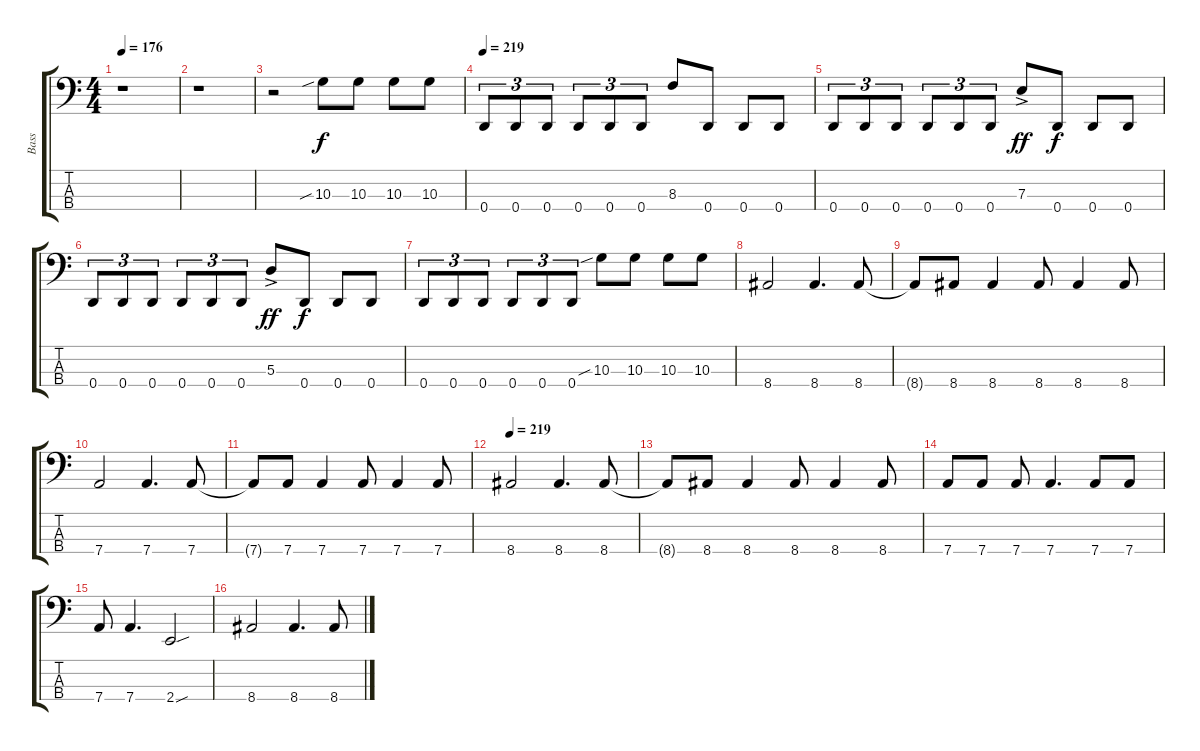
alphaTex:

\track ("Bass " "Bass ") {instrument electricbasspick}
\staff {score tabs}
\tuning (G2 D2 A1 D1) {hide}
\ts (4 4)
\tempo 176
\clef f4
\ks c
r.1{dy f} |
r.1 |
r.2 10.3{sib}.8 10.3.8 10.3.8 10.3.8 |
\tempo 219
0.4.8{tu (3 2)} 0.4.8{tu (3 2)} 0.4.8{tu (3 2)} 0.4.8{tu (3 2)} 0.4.8{tu (3 2)} 0.4.8{tu (3 2)} 8.3.8 0.4.8 0.4.8 0.4.8 |
0.4.8{tu (3 2)} 0.4.8{tu (3 2)} 0.4.8{tu (3 2)} 0.4.8{tu (3 2)} 0.4.8{tu (3 2)} 0.4.8{tu (3 2)} 7.3{ac}.8{dy ff} 0.4.8{dy f} 0.4.8 0.4.8 |
0.4.8{tu (3 2)} 0.4.8{tu (3 2)} 0.4.8{tu (3 2)} 0.4.8{tu (3 2)} 0.4.8{tu (3 2)} 0.4.8{tu (3 2)} 5.3{ac}.8{dy ff} 0.4.8{dy f} 0.4.8 0.4.8 |
0.4.8{tu (3 2)} 0.4.8{tu (3 2)} 0.4.8{tu (3 2)} 0.4.8{tu (3 2)} 0.4.8{tu (3 2)} 0.4.8{tu (3 2)} 10.3{sib}.8 10.3.8 10.3.8 10.3.8 |
8.4.2 8.4.4{d} 8.4.8 |
8.4{t}.8 8.4.8 8.4.4 8.4.8 8.4.4 8.4.8 |
7.4.2 7.4.4{d} 7.4.8 |
7.4{t}.8 7.4.8 7.4.4 7.4.8 7.4.4 7.4.8 |
\tempo 219
8.4.2 8.4.4{d} 8.4.8 |
8.4{t}.8 8.4.8 8.4.4 8.4.8 8.4.4 8.4.8 |
7.4.8 7.4.8 7.4.8 7.4.4{d} 7.4.8 7.4.8 |
7.4.8 7.4.4{d} 2.4{sou}.2 |
8.4.2 8.4.4{d} 8.4.8
